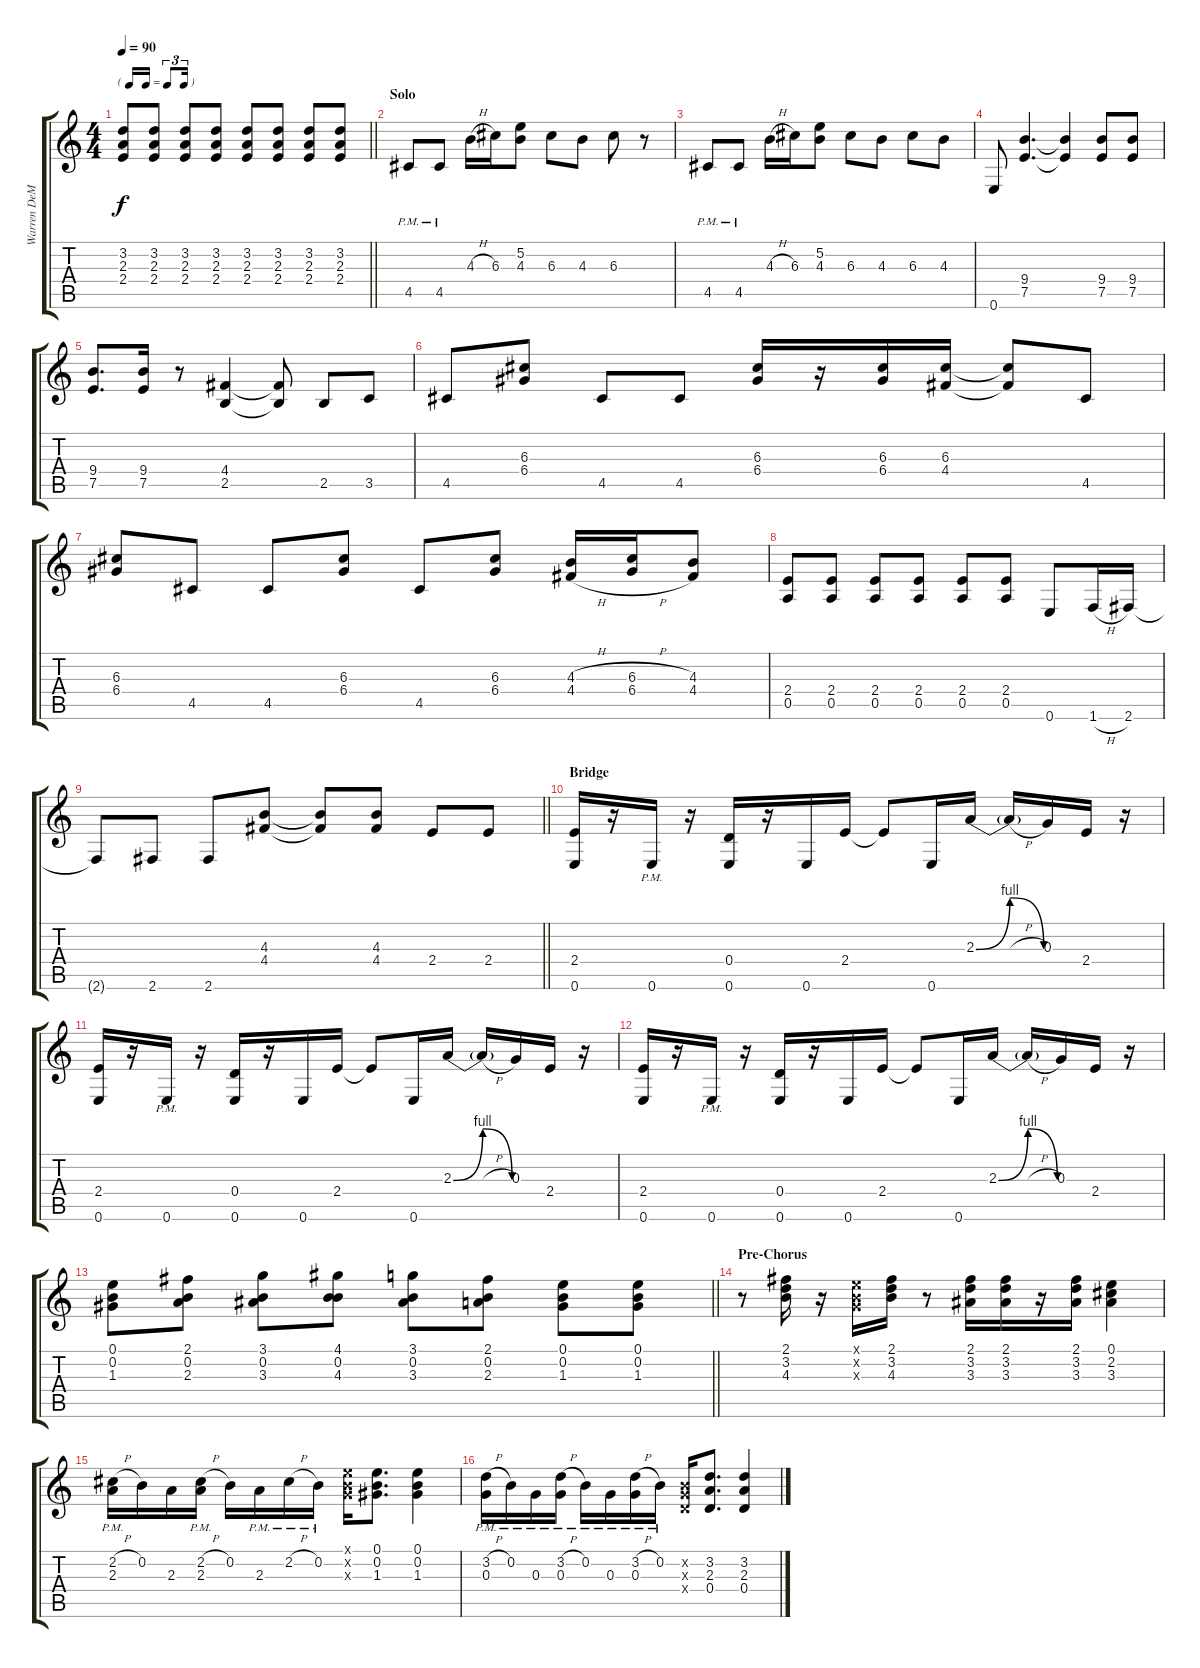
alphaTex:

\track ("Warren DeMartini - Rhytm Guitar" "Warren DeM") {instrument distortionguitar}
\staff {score tabs}
\tuning (E4 B3 G3 D3 A2 E2) {hide}
\ts (4 4)
\tf triplet16th
\tempo 90
\clef g2
\barLineRight lightlight
\ks c
(3.2 2.3 2.4).8{dy f} (3.2 2.3 2.4).8 (3.2 2.3 2.4).8 (3.2 2.3 2.4).8 (3.2 2.3 2.4).8 (3.2 2.3 2.4).8 (3.2 2.3 2.4).8 (3.2 2.3 2.4).8 |
\section ("" "Solo")
4.5{pm}.8 4.5{pm}.8 4.3{h}.16 6.3.16 (5.2 4.3).8 6.3.8 4.3.8 6.3.8 r.8 |
4.5{pm}.8 4.5{pm}.8 4.3{h}.16 6.3.16 (5.2 4.3).8 6.3.8 4.3.8 6.3.8 4.3.8 |
0.6.8 (9.4 7.5).4{d} (9.4{t} 7.5{t}).4 (9.4 7.5).8 (9.4 7.5).8 |
(9.4 7.5).8{d} (9.4 7.5).16 r.8 (4.4 2.5).4 (4.4{t} 2.5{t}).8 2.5.8 3.5.8 |
4.5.8 (6.3 6.4).8 4.5.8 4.5.8 (6.3 6.4).16 r.16 (6.3 6.4).16 (6.3 4.4).16 (6.3{t} 4.4{t}).8 4.5.8 |
(6.3 6.4).8 4.5.8 4.5.8 (6.3 6.4).8 4.5.8 (6.3 6.4).8 (4.3{h} 4.4{h}).16 (6.3{h} 6.4{h}).16 (4.3 4.4).8 |
(2.4 0.5).8 (2.4 0.5).8 (2.4 0.5).8 (2.4 0.5).8 (2.4 0.5).8 (2.4 0.5).8 0.6.8 1.6{h}.16 2.6.16 |
\barLineRight lightlight
2.6{t}.8 2.6.8 2.6.8 (4.3 4.4).8 (4.3{t} 4.4{t}).8 (4.3 4.4).8 2.4.8 2.4.8 |
\section ("" "Bridge")
(2.4 0.6).16 r.16 0.6{pm}.16 r.16 (0.4 0.6).16 r.16 0.6.16 2.4.16 2.4{t}.8 0.6.16 2.3{be (bendrelease 0 0 30 4 30 4 60 0)}.16 2.3{h t}.16 0.3.16 2.4.16 r.16 |
(2.4 0.6).16 r.16 0.6{pm}.16 r.16 (0.4 0.6).16 r.16 0.6.16 2.4.16 2.4{t}.8 0.6.16 2.3{be (bendrelease 0 0 30 4 30 4 60 0)}.16 2.3{h t}.16 0.3.16 2.4.16 r.16 |
(2.4 0.6).16 r.16 0.6{pm}.16 r.16 (0.4 0.6).16 r.16 0.6.16 2.4.16 2.4{t}.8 0.6.16 2.3{be (bendrelease 0 0 30 4 30 4 60 0)}.16 2.3{h t}.16 0.3.16 2.4.16 r.16 |
\barLineRight lightlight
(0.1 0.2 1.3).8 (2.1 0.2 2.3).8 (3.1 0.2 3.3).8 (4.1 0.2 4.3).8 (3.1 0.2 3.3).8 (2.1 0.2 2.3).8 (0.1 0.2 1.3).8 (0.1 0.2 1.3).8 |
\section ("" "Pre-Chorus")
r.8 (2.1 3.2 4.3).16 r.16 (0.1{x} 0.2{x} 0.3{x}).16 (2.1 3.2 4.3).16 r.8 (2.1 3.2 3.3).16 (2.1 3.2 3.3).16 r.16 (2.1 3.2 3.3).16 (0.1 2.2 3.3).4 |
(2.2{h pm} 2.3{pm}).16 0.2.16 2.3.16 (2.2{h pm} 2.3{pm}).16 0.2.16 2.3{pm}.16 2.2{h pm}.16 0.2{pm}.16 (0.1{x} 0.2{x} 0.3{x}).16 (0.1 0.2 1.3).8{d} (0.1 0.2 1.3).4 |
(3.2{h pm} 0.3{pm}).16 0.2{pm}.16 0.3{pm}.16 (3.2{h pm} 0.3{pm}).16 0.2{pm}.16 0.3{pm}.16 (3.2{h pm} 0.3{pm}).16 0.2{pm}.16 (0.2{x} 0.3{x} 0.4{x}).16 (3.2 2.3 0.4).8{d} (3.2 2.3 0.4).4
